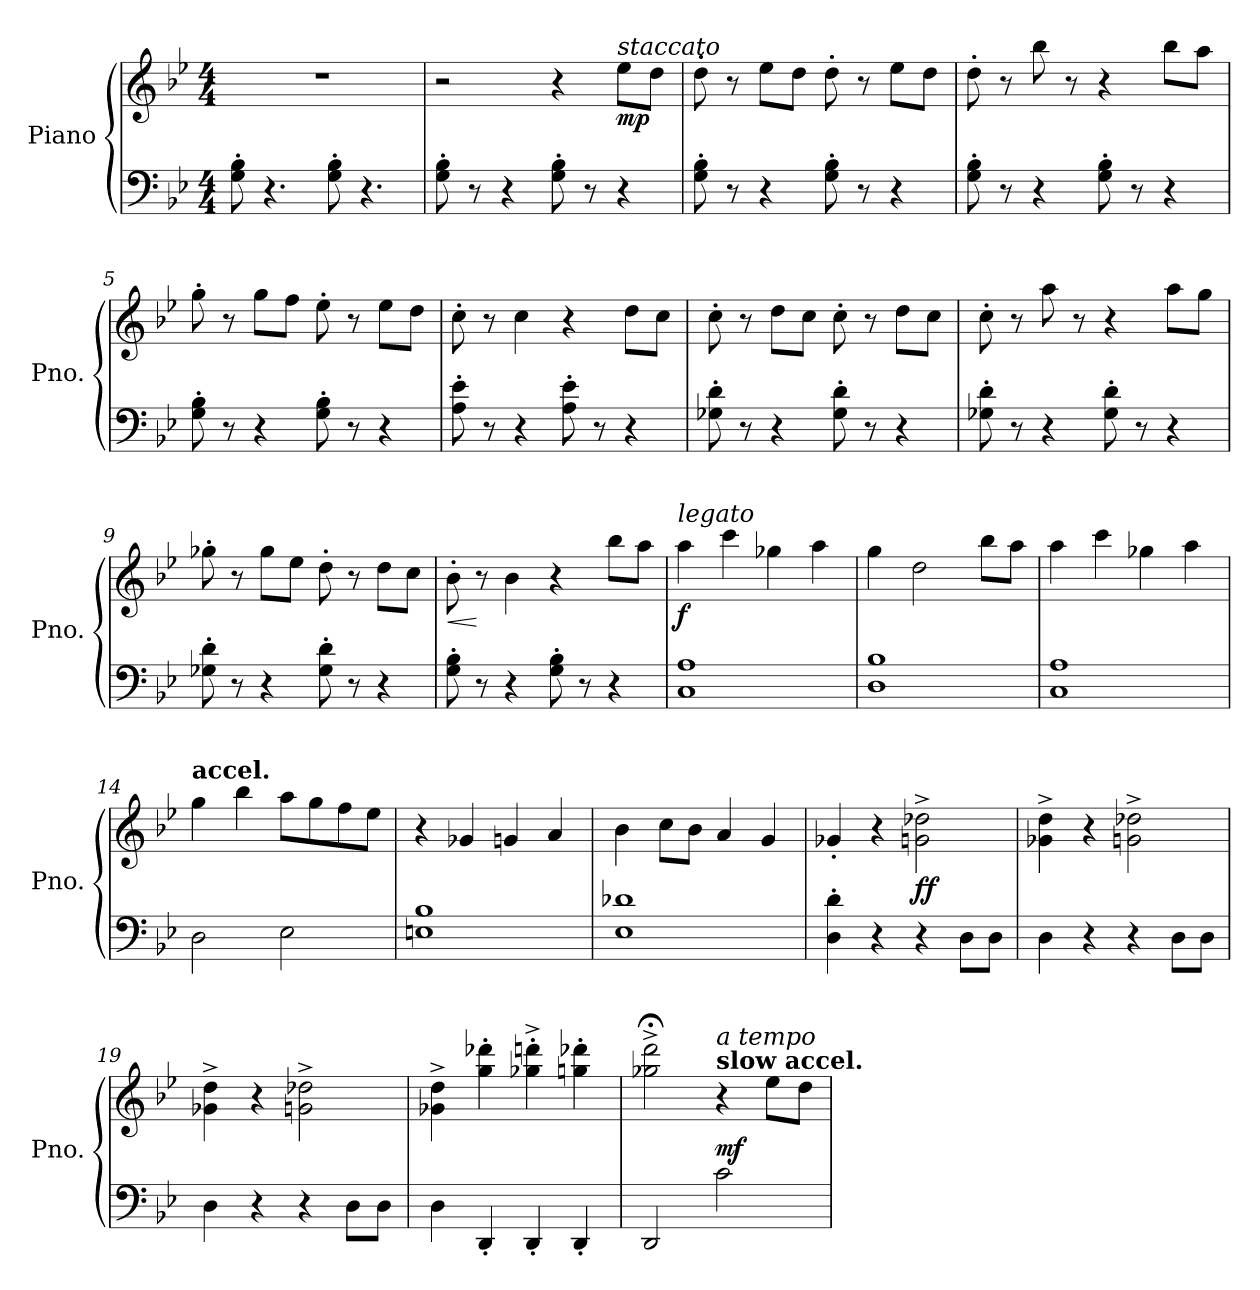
**kern	**kern	**dynam
*part1	*part1	*part1
*staff2	*staff1	*staff1/2
*I"Piano	*	*
*I'Pno.	*	*
*clefF4	*clefG2	*
*k[b-e-]	*k[b-e-]	*
*M4/4	*M4/4	*
*MM186	*MM186	*
=1	=1	=1
8G\' 8B-\'	1r	.
4.r	.	.
8G\' 8B-\'	.	.
4.r	.	.
=2	=2	=2
8G\' 8B-\'	2r	.
8r	.	.
4r	.	.
8G\' 8B-\'	4r	.
8r	.	.
!	!LO:TX:a:i:t=staccato	!
!	!	!LO:DY:b
4r	8ee-\L	mp
.	8dd\J	.
=3	=3	=3
8G\' 8B-\'	8dd'\	.
8r	8r	.
4r	8ee-\L	.
.	8dd\J	.
8G\' 8B-\'	8dd'\	.
8r	8r	.
4r	8ee-\L	.
.	8dd\J	.
=4	=4	=4
8G\' 8B-\'	8dd'\	.
8r	8r	.
4r	8bb-\	.
.	8r	.
8G\' 8B-\'	4r	.
8r	.	.
4r	8bb-\L	.
.	8aa\J	.
!!LO:LB:g=z
=5	=5	=5
8G\' 8B-\'	8gg'\	.
8r	8r	.
4r	8gg\L	.
.	8ff\J	.
8G\' 8B-\'	8ee-'\	.
8r	8r	.
4r	8ee-\L	.
.	8dd\J	.
=6	=6	=6
8A\' 8e-\'	8cc'\	.
8r	8r	.
4r	4cc\	.
8A\' 8e-\'	4r	.
8r	.	.
4r	8dd\L	.
.	8cc\J	.
=7	=7	=7
8G-X\' 8d\'	8cc'\	.
8r	8r	.
4r	8dd\L	.
.	8cc\J	.
8G-\' 8d\'	8cc'\	.
8r	8r	.
4r	8dd\L	.
.	8cc\J	.
=8	=8	=8
8G-X\' 8d\'	8cc'\	.
8r	8r	.
4r	8aa\	.
.	8r	.
8G-\' 8d\'	4r	.
8r	.	.
4r	8aa\L	.
.	8gg\J	.
!!LO:LB:g=z
=9	=9	=9
8G-X\' 8d\'	8gg-X'\	.
8r	8r	.
4r	8gg-\L	.
.	8ee-\J	.
8G-\' 8d\'	8dd'\	.
8r	8r	.
4r	8dd\L	.
.	8cc\J	.
=10	=10	=10
!	!	!LO:HP:b
8G\' 8B-\'	8b-'\	<
8r	8r	[
4r	4b-\	.
8G\' 8B-\'	4r	.
8r	.	.
4r	8bb-\L	.
.	8aa\J	.
=11	=11	=11
!	!LO:TX:a:i:t=legato	!
!	!	!LO:DY:b
1C 1A	4aa\	f
.	4ccc\	.
.	4gg-X\	.
.	4aa\	.
=12	=12	=12
1D 1B-	4gg\	.
.	2dd\	.
.	8bb-\L	.
.	8aa\J	.
!!LO:LB:g=z
=13	=13	=13
1C 1A	4aa\	.
.	4ccc\	.
.	4gg-X\	.
.	4aa\	.
=14	=14	=14
*	*MM196	*
!	!LO:TX:a:B:t=accel.	!
2D\	4gg\	.
.	4bb-\	.
2E-\	8aa\L	.
.	8gg\	.
.	8ff\	.
.	8ee-\J	.
=15	=15	=15
1En 1B-	4r	.
.	4g-X/	.
.	4gn/	.
.	4a/	.
=16	=16	=16
1E- 1d-X	4b-\	.
.	8cc\L	.
.	8b-\J	.
.	4a/	.
.	4g/	.
!!LO:LB:g=z
=17	=17	=17
4D\' 4d\'	4g-X'/	.
4r	4r	.
!	!	!LO:DY:b
4r	2gn\^ 2dd-X\^	ff
8D\L	.	.
8D\J	.	.
=18	=18	=18
4D\	4g-X\^ 4dd\^	.
4r	4r	.
4r	2gn\^ 2dd-X\^	.
8D\L	.	.
8D\J	.	.
=19	=19	=19
4D\	4g-X\^ 4dd\^	.
4r	4r	.
4r	2gn\^ 2dd-X\^	.
8D\L	.	.
8D\J	.	.
=20	=20	=20
4D\	4g-X\^ 4dd\^	.
4DD'/	4gg\' 4ddd-X\'	.
4DD'/	4gg-X\'^ 4dddn\'^	.
4DD'/	4ggn\' 4ddd-X\'	.
!!LO:PB:g=z
=21	=21	=21
*	*MM70	*
2DD/	2gg-X\;<^ 2ddd\;<^	.
*	*MM90	*
!	!LO:TX:a:B:t=slow accel.	!
!	!LO:TX:a:i:t=a tempo	!
!	!	!LO:DY:a=2
2c\	4r	mf
.	8ee-\L	.
.	8dd\J	.
=	=	=
*-	*-	*-
